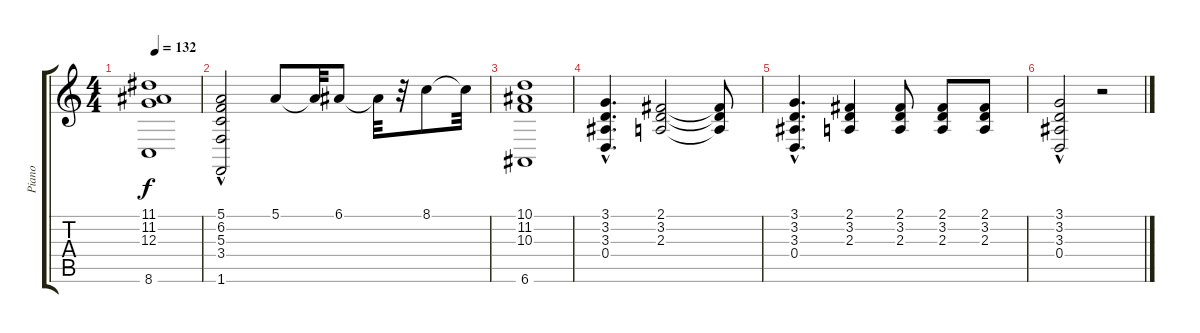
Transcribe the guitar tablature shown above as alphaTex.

\track ("Piano" "Piano") {instrument acousticgrandpiano}
\staff {score tabs}
\tuning (E4 B3 G3 D3 A2 E2) {hide}
\ts (4 4)
\tempo 132
\clef g2
\ks c
(11.1 11.2 12.3 8.6).1{dy f} |
(5.1 6.2{hac} 5.3{hac} 3.4 1.6).2 5.1.8 5.1{t}.32 6.1.8 6.1{t}.32 r.32 8.1.8 8.1{t}.32 |
(10.1 11.2 10.3 6.6).1 |
(3.1{hac} 3.2{hac} 3.3{hac} 0.4).4{d} (2.1 3.2 2.3).2 (2.1{t} 3.2{t} 2.3{t}).8 |
(3.1{hac} 3.2{hac} 3.3{hac} 0.4).4{d} (2.1 3.2 2.3).4 (2.1 3.2 2.3).8 (2.1 3.2 2.3).8 (2.1 3.2 2.3).8 |
(3.1{hac} 3.2{hac} 3.3{hac} 0.4).2 r.2
